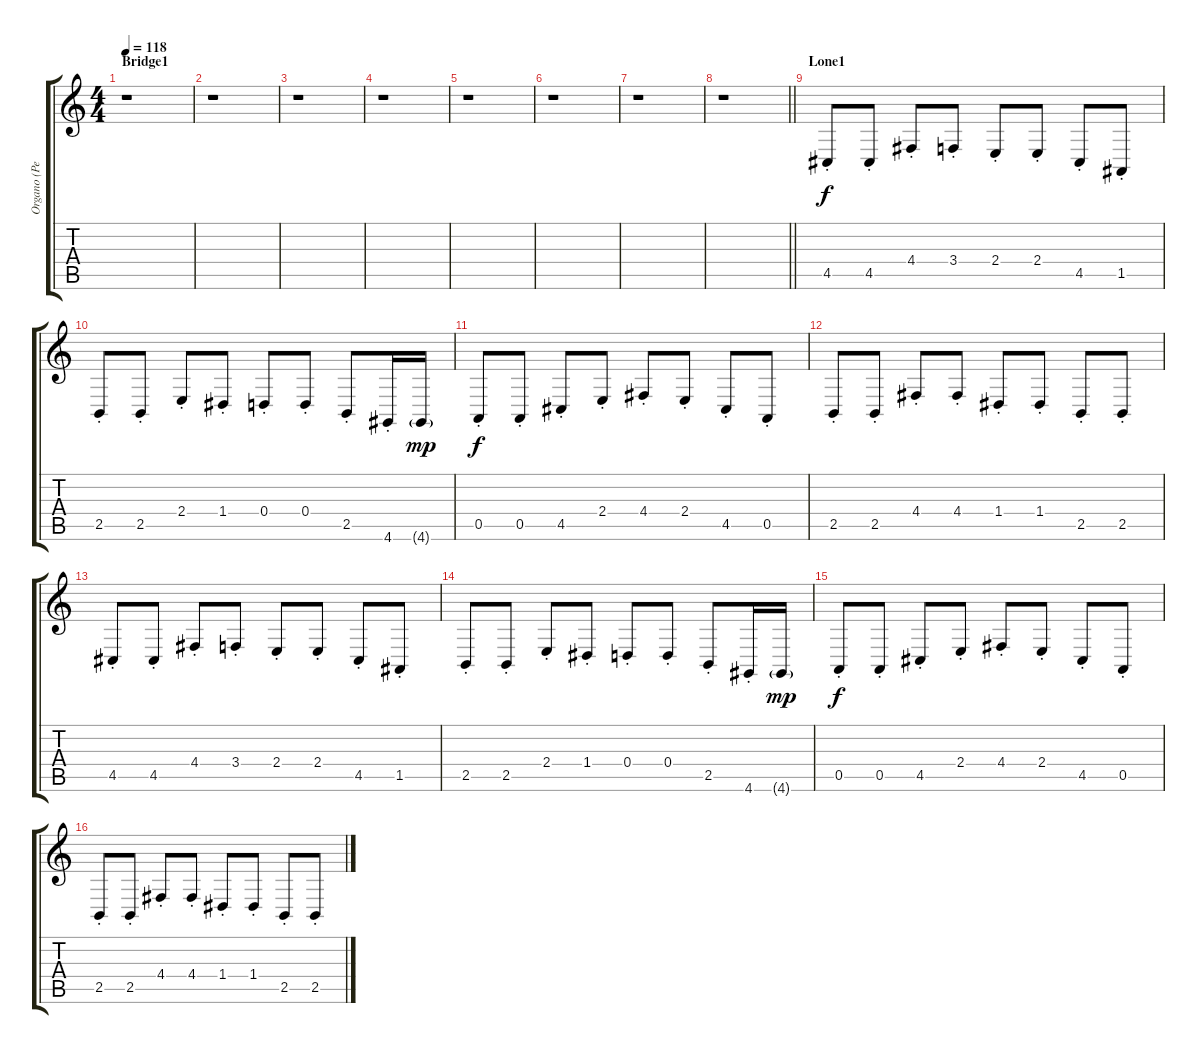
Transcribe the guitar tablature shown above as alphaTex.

\track ("Organo (Percusivo)" "Organo (Pe") {instrument lead2sawtooth}
\staff {score tabs}
\tuning (E4 B3 G3 D3 A2 E2) {hide}
\ts (4 4)
\section ("" "Bridge1")
\tempo 118
\clef g2
\ks c
r.1{dy f} |
r.1 |
r.1 |
r.1 |
r.1 |
r.1 |
r.1 |
\barLineRight lightlight
r.1 |
\section ("" "Lone1")
4.5{st}.8 4.5{st}.8 4.4{st}.8 3.4{st}.8 2.4{st}.8 2.4{st}.8 4.5{st}.8 1.5{st}.8 |
2.5{st}.8 2.5{st}.8 2.4{st}.8 1.4{st}.8 0.4{st}.8 0.4{st}.8 2.5{st}.8 4.6{st}.16 4.6{g}.16{dy mp} |
0.5{st}.8{dy f} 0.5{st}.8 4.5{st}.8 2.4{st}.8 4.4{st}.8 2.4{st}.8 4.5{st}.8 0.5{st}.8 |
2.5{st}.8 2.5{st}.8 4.4{st}.8 4.4{st}.8 1.4{st}.8 1.4{st}.8 2.5{st}.8 2.5{st}.8 |
4.5{st}.8 4.5{st}.8 4.4{st}.8 3.4{st}.8 2.4{st}.8 2.4{st}.8 4.5{st}.8 1.5{st}.8 |
2.5{st}.8 2.5{st}.8 2.4{st}.8 1.4{st}.8 0.4{st}.8 0.4{st}.8 2.5{st}.8 4.6{st}.16 4.6{g}.16{dy mp} |
0.5{st}.8{dy f} 0.5{st}.8 4.5{st}.8 2.4{st}.8 4.4{st}.8 2.4{st}.8 4.5{st}.8 0.5{st}.8 |
2.5{st}.8 2.5{st}.8 4.4{st}.8 4.4{st}.8 1.4{st}.8 1.4{st}.8 2.5{st}.8 2.5{st}.8
